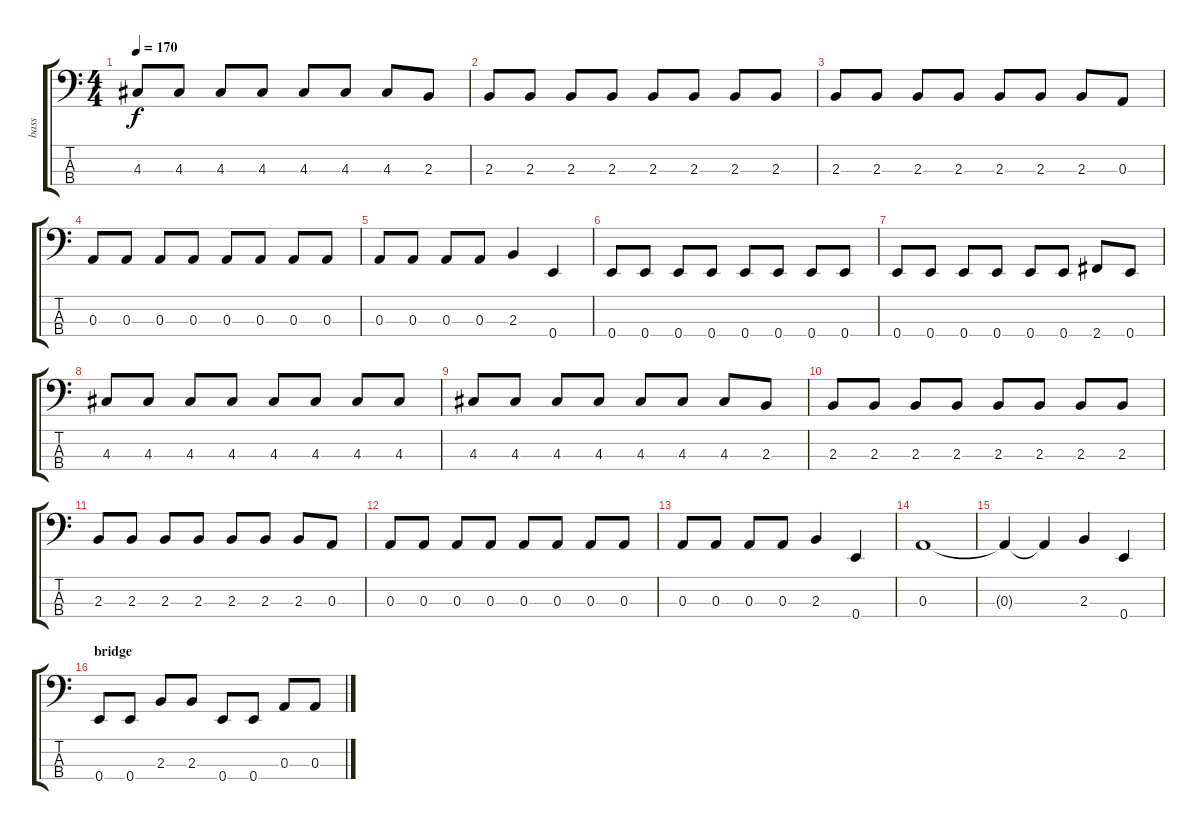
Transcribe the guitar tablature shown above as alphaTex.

\track ("bass" "bass") {instrument electricbasspick}
\staff {score tabs}
\tuning (G2 D2 A1 E1) {hide}
\ts (4 4)
\tempo 170
\clef f4
\ks c
4.3.8{dy f} 4.3.8 4.3.8 4.3.8 4.3.8 4.3.8 4.3.8 2.3.8 |
2.3.8 2.3.8 2.3.8 2.3.8 2.3.8 2.3.8 2.3.8 2.3.8 |
2.3.8 2.3.8 2.3.8 2.3.8 2.3.8 2.3.8 2.3.8 0.3.8 |
0.3.8 0.3.8 0.3.8 0.3.8 0.3.8 0.3.8 0.3.8 0.3.8 |
0.3.8 0.3.8 0.3.8 0.3.8 2.3.4 0.4.4 |
0.4.8 0.4.8 0.4.8 0.4.8 0.4.8 0.4.8 0.4.8 0.4.8 |
0.4.8 0.4.8 0.4.8 0.4.8 0.4.8 0.4.8 2.4.8 0.4.8 |
4.3.8 4.3.8 4.3.8 4.3.8 4.3.8 4.3.8 4.3.8 4.3.8 |
4.3.8 4.3.8 4.3.8 4.3.8 4.3.8 4.3.8 4.3.8 2.3.8 |
2.3.8 2.3.8 2.3.8 2.3.8 2.3.8 2.3.8 2.3.8 2.3.8 |
2.3.8 2.3.8 2.3.8 2.3.8 2.3.8 2.3.8 2.3.8 0.3.8 |
0.3.8 0.3.8 0.3.8 0.3.8 0.3.8 0.3.8 0.3.8 0.3.8 |
0.3.8 0.3.8 0.3.8 0.3.8 2.3.4 0.4.4 |
0.3.1 |
0.3{t}.4 0.3{t}.4 2.3.4 0.4.4 |
\section ("" "bridge")
0.4.8 0.4.8 2.3.8 2.3.8 0.4.8 0.4.8 0.3.8 0.3.8
